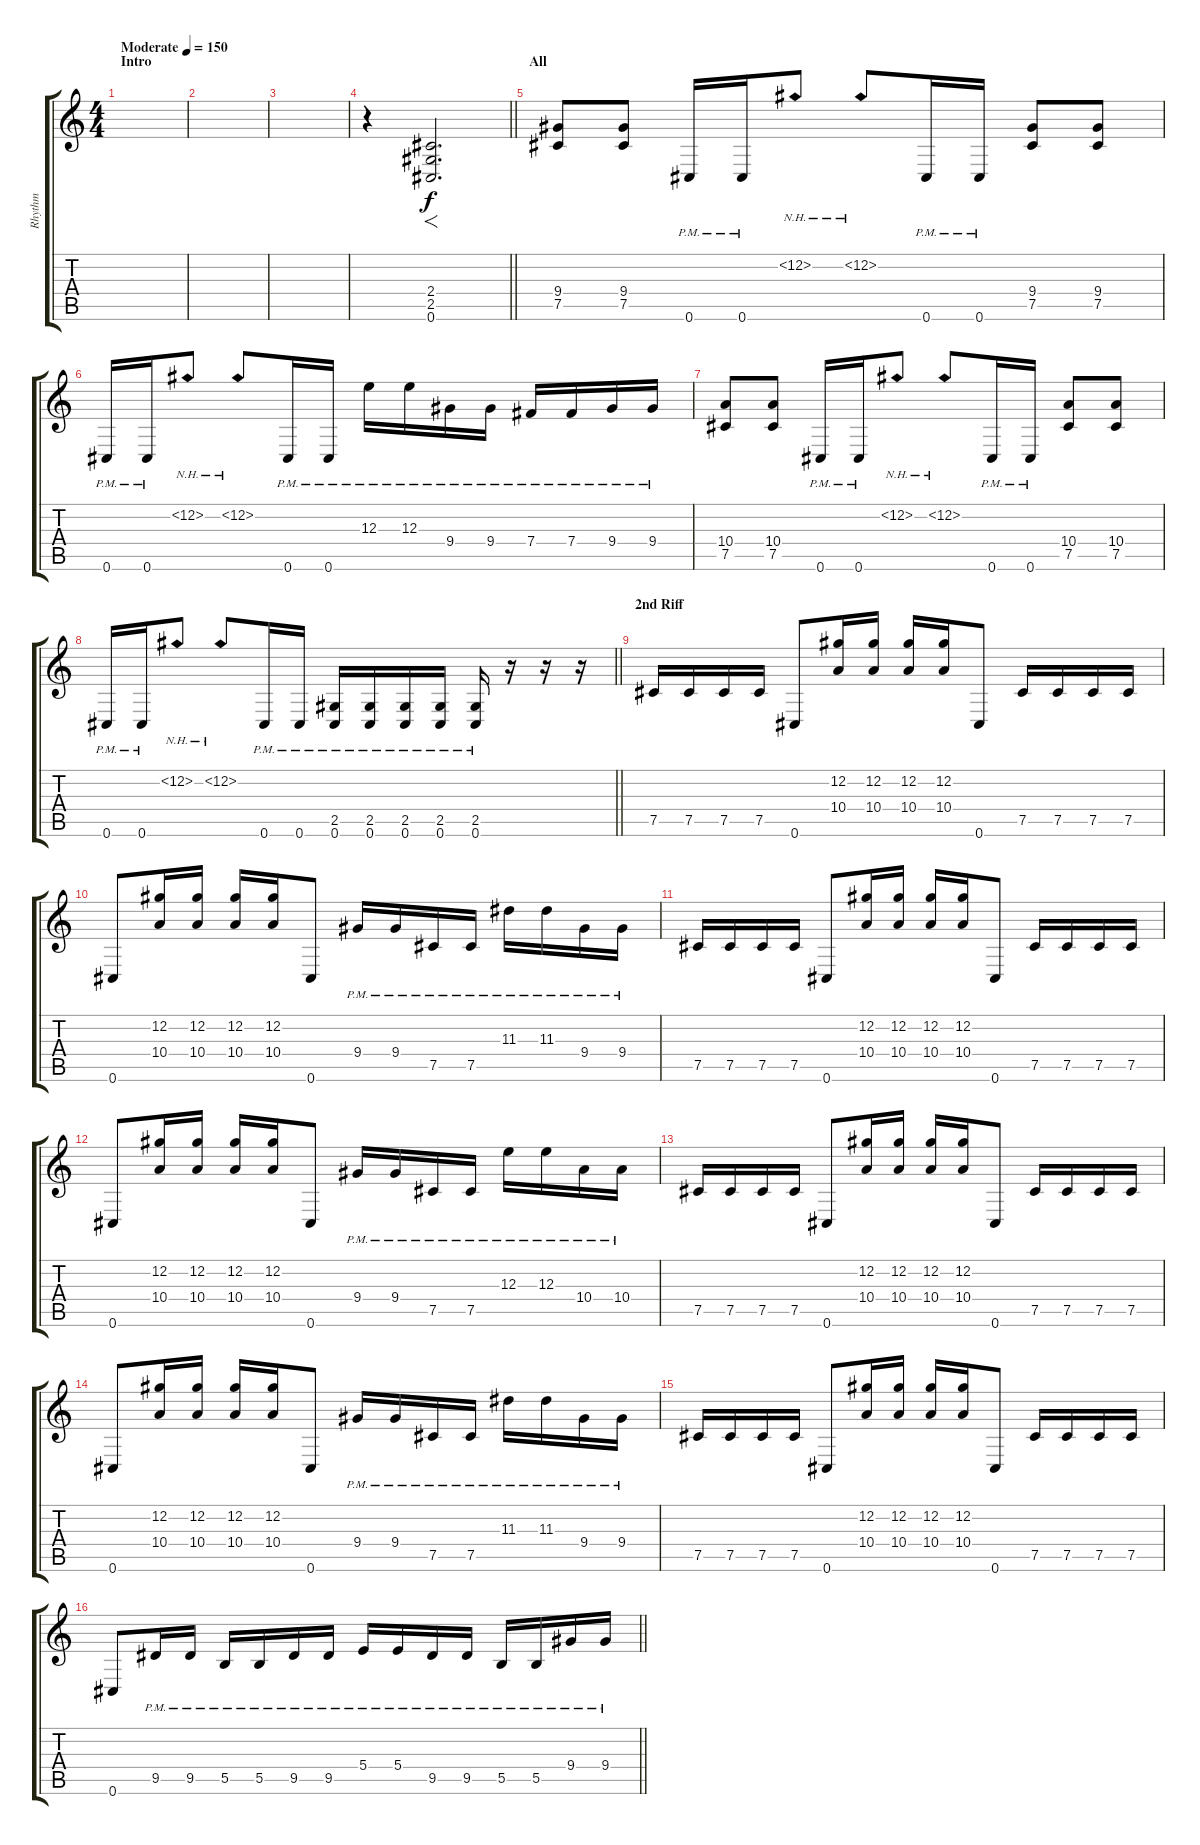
\track ("Rhythm" "Rhythm") {instrument overdrivenguitar}
\staff {score tabs}
\tuning (Db4 Ab3 E3 B2 Gb2 Db2) {hide}
\ts (4 4)
\section ("" "Intro")
\tempo (150 "Moderate")
\clef g2
\ks c
|
|
|
\barLineRight lightlight
r.4 (2.4 2.5 0.6).2{f d} |
\section ("" "All")
(9.4 7.5).8 (9.4 7.5).8 0.6{pm}.16 0.6{pm}.16 12.2{nh}.8 12.2{nh}.8 0.6{pm}.16 0.6{pm}.16 (9.4 7.5).8 (9.4 7.5).8 |
0.6{pm}.16 0.6{pm}.16 12.2{nh}.8 12.2{nh}.8 0.6{pm}.16 0.6{pm}.16 12.3{pm}.16 12.3{pm}.16 9.4{pm}.16 9.4{pm}.16 7.4{pm}.16 7.4{pm}.16 9.4{pm}.16 9.4{pm}.16 |
(10.4 7.5).8 (10.4 7.5).8 0.6{pm}.16 0.6{pm}.16 12.2{nh}.8 12.2{nh}.8 0.6{pm}.16 0.6{pm}.16 (10.4 7.5).8 (10.4 7.5).8 |
\barLineRight lightlight
0.6{pm}.16 0.6{pm}.16 12.2{nh}.8 12.2{nh}.8 0.6{pm}.16 0.6{pm}.16 (2.5{pm} 0.6{pm}).16 (2.5{pm} 0.6{pm}).16 (2.5{pm} 0.6{pm}).16 (2.5{pm} 0.6{pm}).16 (2.5{pm} 0.6{pm}).16 r.16 r.16 r.16 |
\section ("" "2nd Riff")
7.5.16 7.5.16 7.5.16 7.5.16 0.6.8 (12.2 10.4).16 (12.2 10.4).16 (12.2 10.4).16 (12.2 10.4).16 0.6.8 7.5.16 7.5.16 7.5.16 7.5.16 |
0.6.8 (12.2 10.4).16 (12.2 10.4).16 (12.2 10.4).16 (12.2 10.4).16 0.6.8 9.4{pm}.16 9.4{pm}.16 7.5{pm}.16 7.5{pm}.16 11.3{pm}.16 11.3{pm}.16 9.4{pm}.16 9.4{pm}.16 |
7.5.16 7.5.16 7.5.16 7.5.16 0.6.8 (12.2 10.4).16 (12.2 10.4).16 (12.2 10.4).16 (12.2 10.4).16 0.6.8 7.5.16 7.5.16 7.5.16 7.5.16 |
0.6.8 (12.2 10.4).16 (12.2 10.4).16 (12.2 10.4).16 (12.2 10.4).16 0.6.8 9.4{pm}.16 9.4{pm}.16 7.5{pm}.16 7.5{pm}.16 12.3{pm}.16 12.3{pm}.16 10.4{pm}.16 10.4{pm}.16 |
7.5.16 7.5.16 7.5.16 7.5.16 0.6.8 (12.2 10.4).16 (12.2 10.4).16 (12.2 10.4).16 (12.2 10.4).16 0.6.8 7.5.16 7.5.16 7.5.16 7.5.16 |
0.6.8 (12.2 10.4).16 (12.2 10.4).16 (12.2 10.4).16 (12.2 10.4).16 0.6.8 9.4{pm}.16 9.4{pm}.16 7.5{pm}.16 7.5{pm}.16 11.3{pm}.16 11.3{pm}.16 9.4{pm}.16 9.4{pm}.16 |
7.5.16 7.5.16 7.5.16 7.5.16 0.6.8 (12.2 10.4).16 (12.2 10.4).16 (12.2 10.4).16 (12.2 10.4).16 0.6.8 7.5.16 7.5.16 7.5.16 7.5.16 |
\barLineRight lightlight
0.6.8 9.5{pm}.16 9.5{pm}.16 5.5{pm}.16 5.5{pm}.16 9.5{pm}.16 9.5{pm}.16 5.4{pm}.16 5.4{pm}.16 9.5{pm}.16 9.5{pm}.16 5.5{pm}.16 5.5{pm}.16 9.4{pm}.16 9.4{pm}.16
